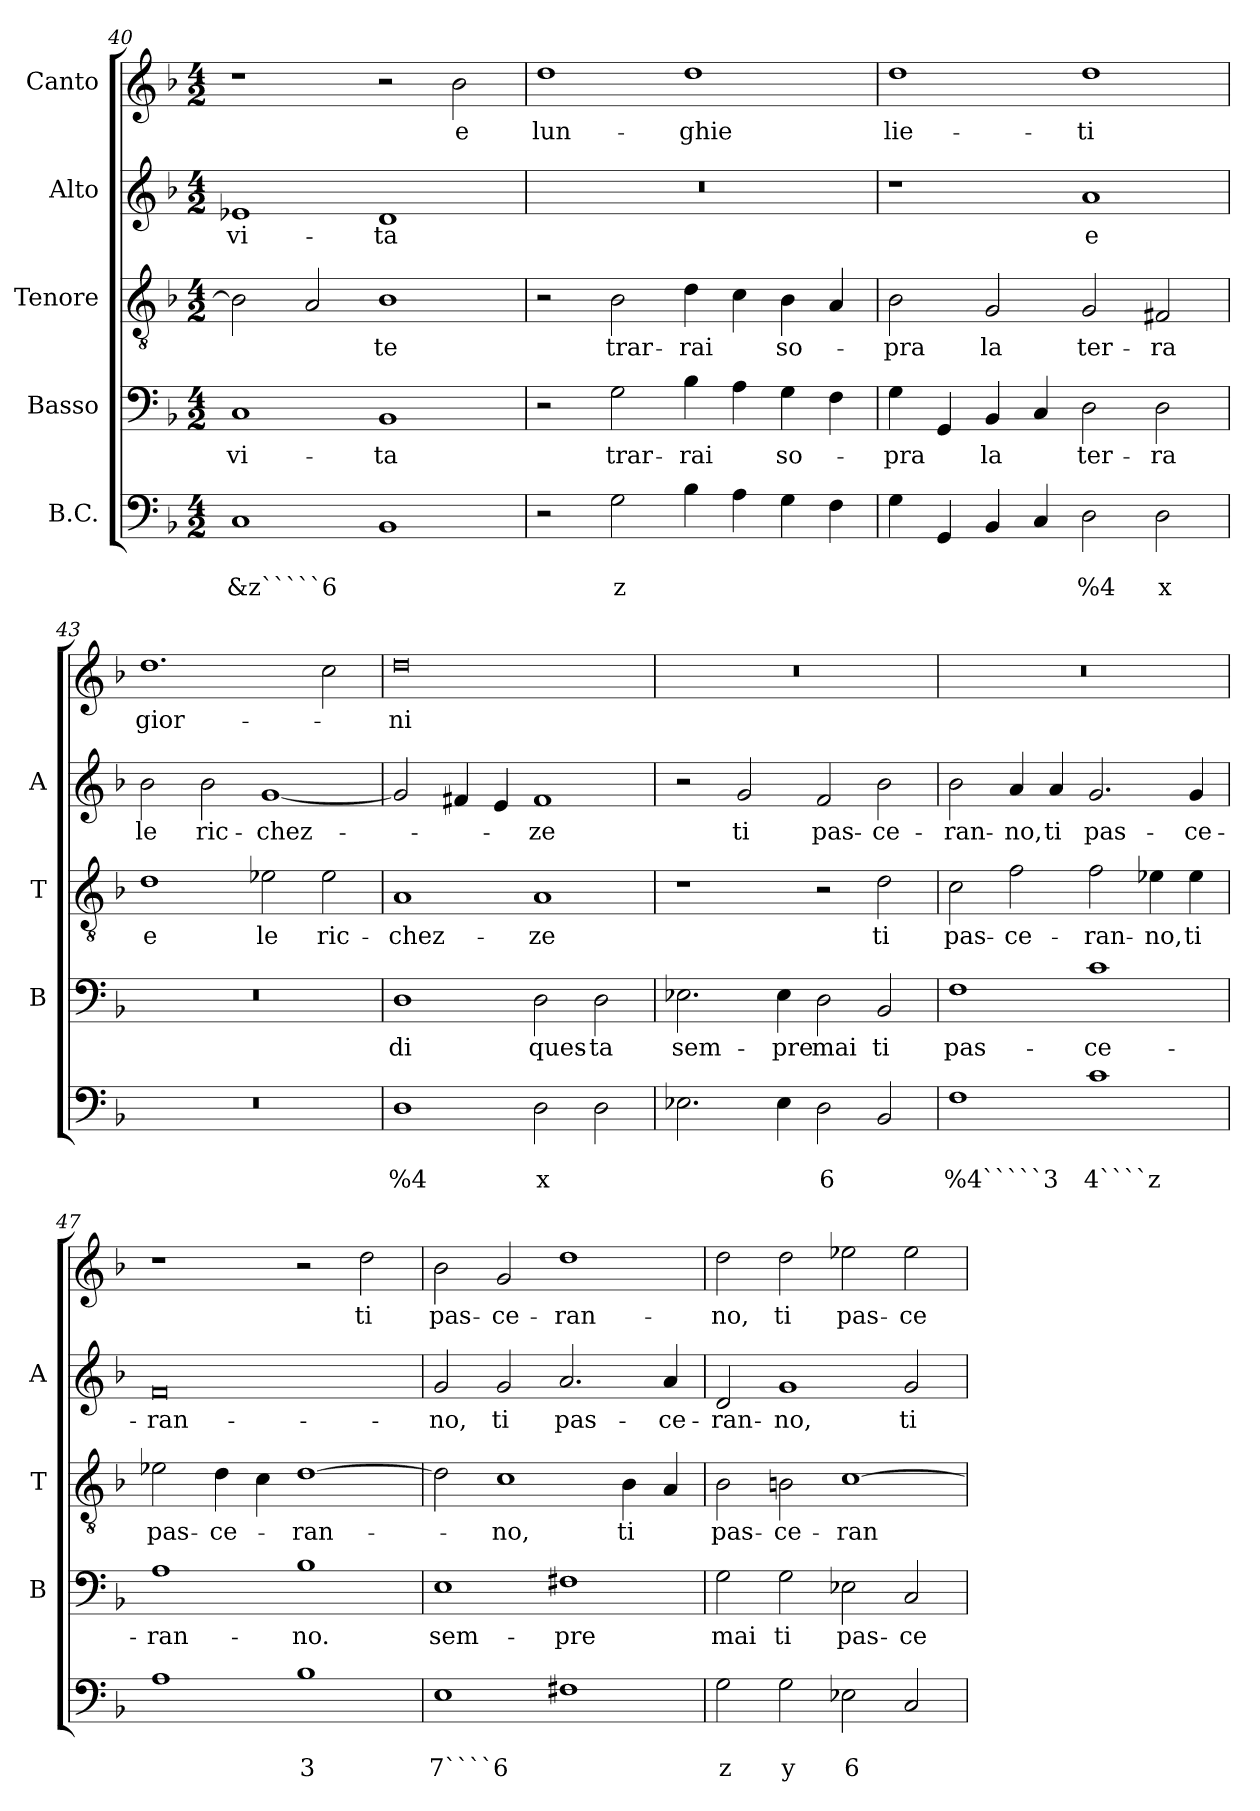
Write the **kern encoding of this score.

**kern	**text	**text	**kern	**text	**kern	**text	**kern	**text	**kern	**text
*part5	*part5	*part5	*part4	*part4	*part3	*part3	*part2	*part2	*part1	*part1
*staff5	*staff5	*staff5	*staff4	*staff4	*staff3	*staff3	*staff2	*staff2	*staff1	*staff1
*I"B.C.	*	*	*I"Basso	*	*I"Tenore	*	*I"Alto	*	*I"Canto	*
*	*	*	*I'B	*	*I'T	*	*I'A	*	*	*
*clefF4	*	*	*clefF4	*	*clefGv2	*	*clefG2	*	*clefG2	*
*k[b-]	*	*	*k[b-]	*	*k[b-]	*	*k[b-]	*	*k[b-]	*
*F:	*	*	*F:	*	*F:	*	*F:	*	*F:	*
*M4/2	*	*	*M4/2	*	*M4/2	*	*M4/2	*	*M4/2	*
=40	=40	=40	=40	=40	=40	=40	=40	=40	=40	=40
!	!	!LO:LY:b	!	!LO:LY:b	!	!	!	!LO:LY:b	!	!
1C	.	&z`````6	1C	vi-	2B-\]	.	1e-X	vi-	1r	.
.	.	.	.	.	2A/	.	.	.	.	.
!	!	!	!	!LO:LY:b	!	!LO:LY:b	!	!LO:LY:b	!	!
1BB-	.	.	1BB-	-ta	1B-	-te	1d	-ta	2r	.
!	!	!	!	!	!	!	!	!	!	!LO:LY:b
.	.	.	.	.	.	.	.	.	2b-\	e
=41	=41	=41	=41	=41	=41	=41	=41	=41	=41	=41
!	!	!	!	!	!	!	!	!	!	!LO:LY:b
2r	.	.	2r	.	2r	.	0r	.	1dd	lun-
!	!	!LO:LY:b	!	!LO:LY:b	!	!LO:LY:b	!	!	!	!
2G\	.	z	2G\	trar-	2B-\	trar-	.	.	.	.
!	!	!	!	!LO:LY:b	!	!LO:LY:b	!	!	!	!LO:LY:b
4B-\	.	.	4B-\	-rai	4d\	-rai	.	.	1dd	-ghie
4A\	.	.	4A\	.	4c\	.	.	.	.	.
!	!	!	!	!LO:LY:b	!	!LO:LY:b	!	!	!	!
4G\	.	.	4G\	so-	4B-\	so-	.	.	.	.
4F\	.	.	4F\	.	4A/	.	.	.	.	.
!!LO:PB:g=z
=42	=42	=42	=42	=42	=42	=42	=42	=42	=42	=42
!	!	!	!	!LO:LY:b	!	!LO:LY:b	!	!	!	!LO:LY:b
4G\	.	.	4G\	-pra	2B-\	-pra	1r	.	1dd	lie-
4GG/	.	.	4GG/	.	.	.	.	.	.	.
!	!	!	!	!LO:LY:b	!	!LO:LY:b	!	!	!	!
4BB-/	.	.	4BB-/	la	2G/	la	.	.	.	.
4C/	.	.	4C/	.	.	.	.	.	.	.
!	!	!LO:LY:b	!	!LO:LY:b	!	!LO:LY:b	!	!LO:LY:b	!	!LO:LY:b
2D\	.	%4	2D\	ter-	2G/	ter-	1a	e	1dd	-ti
!	!	!LO:LY:b	!	!LO:LY:b	!	!LO:LY:b	!	!	!	!
2D\	.	x	2D\	-ra	2F#X/	-ra	.	.	.	.
=43	=43	=43	=43	=43	=43	=43	=43	=43	=43	=43
!	!	!	!	!	!	!LO:LY:b	!	!LO:LY:b	!	!LO:LY:b
0r	.	.	0r	.	1d	e	2b-\	le	1.dd	gior-
!	!	!	!	!	!	!	!	!LO:LY:b	!	!
.	.	.	.	.	.	.	2b-\	ric-	.	.
!	!	!	!	!	!	!LO:LY:b	!	!LO:LY:b	!	!
.	.	.	.	.	2e-X\	le	[1g	-chez-	.	.
!	!	!	!	!	!	!LO:LY:b	!	!	!	!
.	.	.	.	.	2e-\	ric-	.	.	2cc\	.
=44	=44	=44	=44	=44	=44	=44	=44	=44	=44	=44
!	!	!LO:LY:b	!	!LO:LY:b	!	!LO:LY:b	!	!	!	!LO:LY:b
1D	.	%4	1D	di	1A	-chez-	2g/]	.	0dd	-ni
.	.	.	.	.	.	.	4f#X/	.	.	.
.	.	.	.	.	.	.	4e/	.	.	.
!	!	!LO:LY:b	!	!LO:LY:b	!	!LO:LY:b	!	!LO:LY:b	!	!
2D\	.	x	2D\	ques-	1A	-ze	1f#	-ze	.	.
!	!	!	!	!LO:LY:b	!	!	!	!	!	!
2D\	.	.	2D\	-ta	.	.	.	.	.	.
=45	=45	=45	=45	=45	=45	=45	=45	=45	=45	=45
!	!	!	!	!LO:LY:b	!	!	!	!	!	!
2.E-X\	.	.	2.E-X\	sem-	1r	.	2r	.	0r	.
!	!	!	!	!	!	!	!	!LO:LY:b	!	!
.	.	.	.	.	.	.	2g/	ti	.	.
!	!	!	!	!LO:LY:b	!	!	!	!	!	!
4E-\	.	.	4E-\	-pre	.	.	.	.	.	.
!	!	!LO:LY:b	!	!LO:LY:b	!	!	!	!LO:LY:b	!	!
2D\	.	6	2D\	mai	2r	.	2f/	pas-	.	.
!	!	!	!	!LO:LY:b	!	!LO:LY:b	!	!LO:LY:b	!	!
2BB-/	.	.	2BB-/	ti	2d\	ti	2b-\	-ce-	.	.
=46	=46	=46	=46	=46	=46	=46	=46	=46	=46	=46
!	!	!LO:LY:b	!	!LO:LY:b	!	!LO:LY:b	!	!LO:LY:b	!	!
1F	.	%4`````3	1F	pas-	2c\	pas-	2b-\	-ran-	0r	.
!	!	!	!	!	!	!LO:LY:b	!	!LO:LY:b	!	!
.	.	.	.	.	2f\	-ce-	4a/	-no,	.	.
!	!	!	!	!	!	!	!	!LO:LY:b	!	!
.	.	.	.	.	.	.	4a/	ti	.	.
!	!	!LO:LY:b	!	!LO:LY:b	!	!LO:LY:b	!	!LO:LY:b	!	!
1c	.	4````z	1c	-ce-	2f\	-ran-	2.g/	pas-	.	.
!	!	!	!	!	!	!LO:LY:b	!	!	!	!
.	.	.	.	.	4e-X\	-no,	.	.	.	.
!	!	!	!	!	!	!LO:LY:b	!	!LO:LY:b	!	!
.	.	.	.	.	4e-\	ti	4g/	-ce-	.	.
!!LO:LB:g=z
=47	=47	=47	=47	=47	=47	=47	=47	=47	=47	=47
!	!	!	!	!LO:LY:b	!	!LO:LY:b	!	!LO:LY:b	!	!
1A	.	.	1A	-ran-	2e-X\	pas-	0f	-ran-	1r	.
!	!	!	!	!	!	!LO:LY:b	!	!	!	!
.	.	.	.	.	4d\	-ce-	.	.	.	.
.	.	.	.	.	4c\	.	.	.	.	.
!	!	!LO:LY:b	!	!LO:LY:b	!	!LO:LY:b	!	!	!	!
1B-	.	3	1B-	-no.	[1d	-ran-	.	.	2r	.
!	!	!	!	!	!	!	!	!	!	!LO:LY:b
.	.	.	.	.	.	.	.	.	2dd\	ti
=48	=48	=48	=48	=48	=48	=48	=48	=48	=48	=48
!	!	!LO:LY:b	!	!LO:LY:b	!	!	!	!LO:LY:b	!	!LO:LY:b
1E	.	7````6	1E	sem-	2d\]	.	2g/	-no,	2b-\	pas-
!	!	!	!	!	!	!LO:LY:b	!	!LO:LY:b	!	!LO:LY:b
.	.	.	.	.	1c	-no,	2g/	ti	2g/	-ce-
!	!	!	!	!LO:LY:b	!	!	!	!LO:LY:b	!	!LO:LY:b
1F#X	.	.	1F#X	-pre	.	.	2.a/	pas-	1dd	-ran-
!	!	!	!	!	!	!LO:LY:b	!	!	!	!
.	.	.	.	.	4B-\	ti	.	.	.	.
!	!	!	!	!	!	!	!	!LO:LY:b	!	!
.	.	.	.	.	4A/	.	4a/	-ce-	.	.
=49	=49	=49	=49	=49	=49	=49	=49	=49	=49	=49
!	!	!LO:LY:b	!	!LO:LY:b	!	!LO:LY:b	!	!LO:LY:b	!	!LO:LY:b
2G\	.	z	2G\	mai	2B-\	pas-	2d/	-ran-	2dd\	-no,
!	!	!LO:LY:b	!	!LO:LY:b	!	!LO:LY:b	!	!LO:LY:b	!	!LO:LY:b
2G\	.	y	2G\	ti	2Bn\	-ce-	1g	-no,	2dd\	ti
!	!	!LO:LY:b	!	!LO:LY:b	!	!LO:LY:b	!	!	!	!LO:LY:b
2E-X\	.	6	2E-X\	pas-	[1c	-ran-	.	.	2ee-X\	pas-
!	!	!	!	!LO:LY:b	!	!	!	!LO:LY:b	!	!LO:LY:b
2C/	.	.	2C/	-ce-	.	.	2g/	ti	2ee-\	-ce-
=	=	=	=	=	=	=	=	=	=	=
*-	*-	*-	*-	*-	*-	*-	*-	*-	*-	*-
